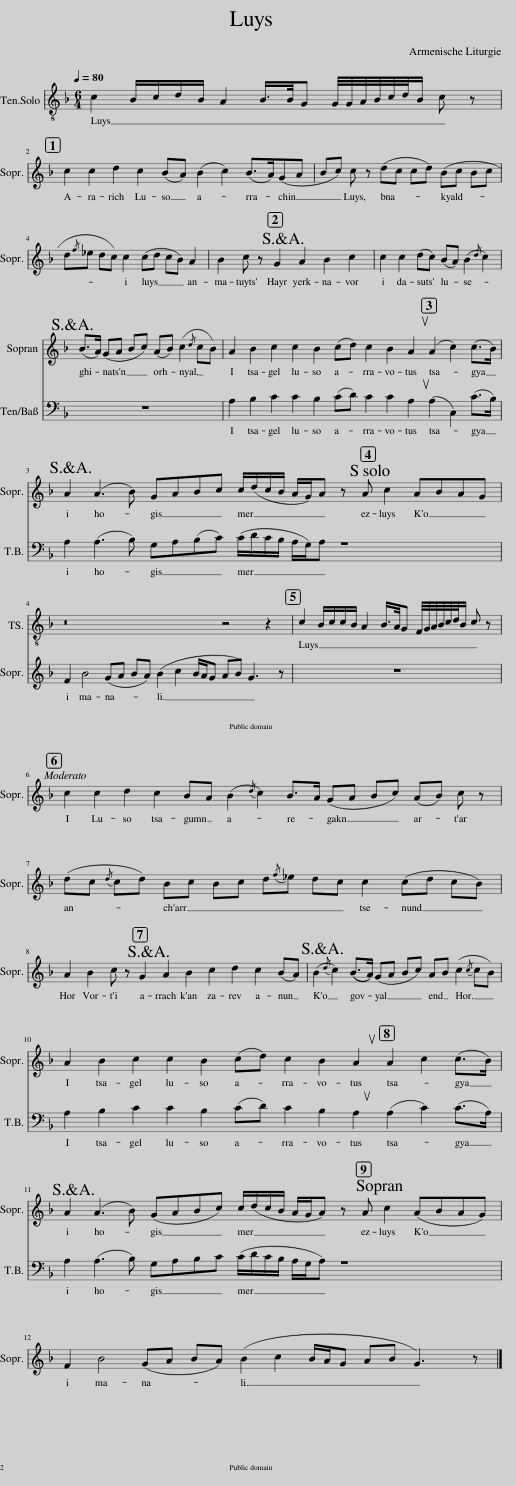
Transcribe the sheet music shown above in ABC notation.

X:1
%%score 1 2 3
L:1/8
Q:1/4=80
M:6/4
I:linebreak $
K:F
V:1 treble-8
V:2 treble
V:3 bass
V:1
 c2 B/c/d/B/ A2 B/>B/G G/4G/4A/4B/4c/4d/4B/ c z |$ z16 z2 | z12 |$ z12 | z12 | %5
 z12 |$ z12 | z16 z8 |$ z16 z4 z2 |$ z16 z4 z2 | %10
 c2 B/c/c/B/ A2 B/>A/G F/4G/4A/4B/4c/4d/4B/ c z |$ z16 z8 |$ z16 z2 |$ z16 z4 | z16 |$ %15
 z16 z8 |$ z16 z4 z2 |$ z16 z4 z2 |] %18
V:2
 z12 |$ c2 c2 d2 c2 (BA) (B2 c2) (B>A)(GA | Bc) c z (dc cd) (Bc Bc |$ d{/f}_e dc) c2 (cd cB) A2 | B2 c z G2 A2 B2 c2 | %5
 c2 c2 (dc) (BA) (B2{/d} c2) |$ (B>A) (GA Bc) (AB) (c2{/d} cB) | A2 B2 c2 c2 B2 (cd) c2 B2 uA2 (A2 c2) (c>B) |$ A2 (A3 B) GABc c/(d/c/B/ A/G/)A z A c2 ABAG |$ F2 B4 (GA BA) (B2 c2) B/A/G AB G3 z | %10
 z12 |$ c2 c2 d2 c2 BA (B2{/d} c2) B>A (GA Bc) (AB) c z |$ (dc{/d} cd) Bc Bc d{/f}_e dc c2 (cd cB) |$ A2 B2 c z G2 A2 B2 c2 d2 c2 (BA) | (B2{/d} c2) ((B>A)) (GA Bc) AB (c2{/c} cB) |$ %15
 A2 B2 c2 c2 B2 (cd) c2 B2 uA2 A2 c2 (c>B) |$ A2 (A3 B) (GABc) c/(d/c/B/ A/G/A) z A c2 (ABAG) |$ F2 B4 (GA BA) (B2 c2 B/A/G AB G3) z |] %18
V:3
 z12 |$ z16 z2 | z12 |$ z12 | z12 | %5
 z12 |$ z12 | A,2 B,2 C2 C2 B,2 (CD) C2 C2 uA,2 (A,2 C,2) (C>B,) |$ A,2 (A,3 B,) G,A,(B,C) (C/D/C/B,/ A,/G,/)A, z8 |$ z16 z4 z2 | %10
 z12 |$ z16 z8 |$ z16 z2 |$ z16 z4 | z16 |$ %15
 A,2 B,2 C2 C2 B,2 (CD) C2 B,2 uA,2 (A,2 C2) (C>A,) |$ A,2 (A,3 B,) G,A,B,C (C/D/C/B,/ A,/G,/A,) z8 |$ z16 z4 z2 |] %18
